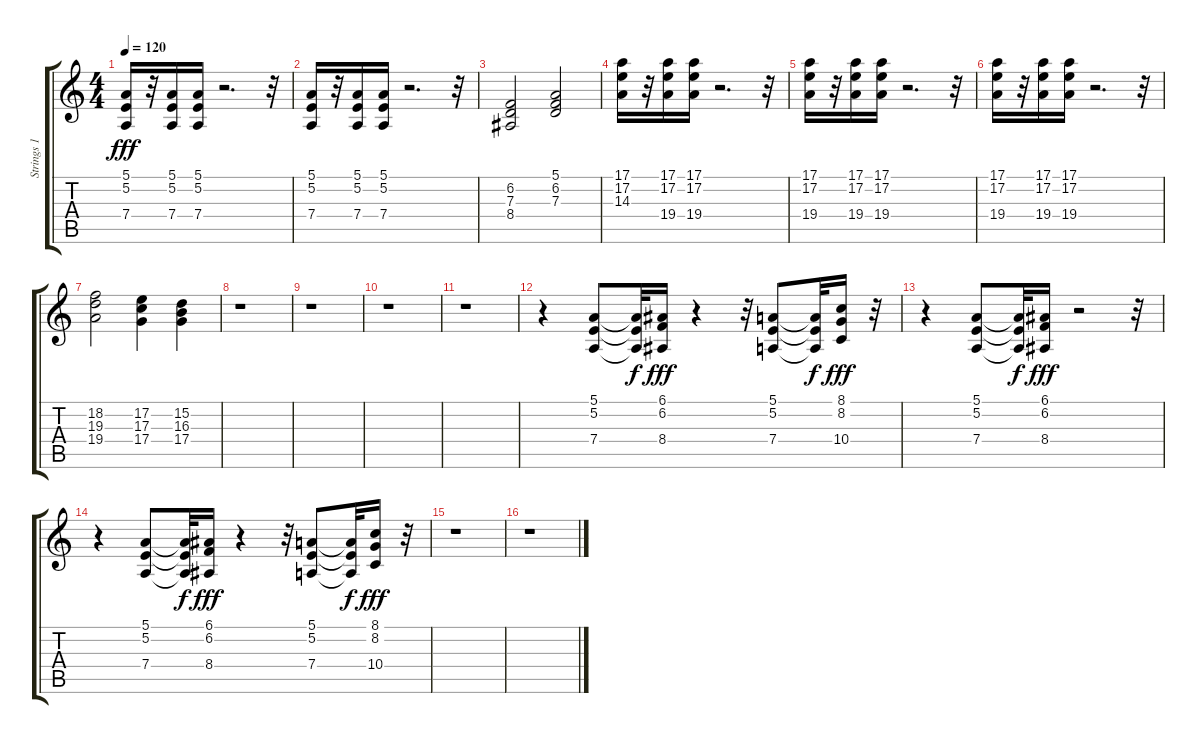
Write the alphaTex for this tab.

\track ("Strings 1" "Strings 1") {instrument stringensemble1}
\staff {score tabs}
\tuning (E4 B3 G3 D3 A2 E2) {hide}
\ts (4 4)
\tempo 120
\clef g2
\ks c
(5.1 5.2 7.4).16{dy fff} r.32 (5.1 5.2 7.4).16 (5.1 5.2 7.4).16 r.2{d} r.32 |
(5.1 5.2 7.4).16 r.32 (5.1 5.2 7.4).16 (5.1 5.2 7.4).16 r.2{d} r.32 |
(6.2 7.3 8.4).2 (5.1 6.2 7.3).2 |
(17.1 17.2 14.3).16 r.32 (17.1 17.2 19.4).16 (17.1 17.2 19.4).16 r.2{d} r.32 |
(17.1 17.2 19.4).16 r.32 (17.1 17.2 19.4).16 (17.1 17.2 19.4).16 r.2{d} r.32 |
(17.1 17.2 19.4).16 r.32 (17.1 17.2 19.4).16 (17.1 17.2 19.4).16 r.2{d} r.32 |
(18.2 19.3 19.4).2 (17.2 17.3 17.4).4 (15.2 16.3 17.4).4 |
r.1 |
r.1 |
r.1 |
r.1 |
r.4 (5.1 5.2 7.4).8 (5.1{t} 5.2{t} 7.4{t}).32{dy f} (6.1 6.2 8.4).16{dy fff} r.4 r.32 (5.1 5.2 7.4).8 (5.1{t} 5.2{t} 7.4{t}).32{dy f} (8.1 8.2 10.4).16{dy fff} r.32 |
r.4 (5.1 5.2 7.4).8 (5.1{t} 5.2{t} 7.4{t}).32{dy f} (6.1 6.2 8.4).16{dy fff} r.2 r.32 |
r.4 (5.1 5.2 7.4).8 (5.1{t} 5.2{t} 7.4{t}).32{dy f} (6.1 6.2 8.4).16{dy fff} r.4 r.32 (5.1 5.2 7.4).8 (5.1{t} 5.2{t} 7.4{t}).32{dy f} (8.1 8.2 10.4).16{dy fff} r.32 |
r.1 |
r.1
